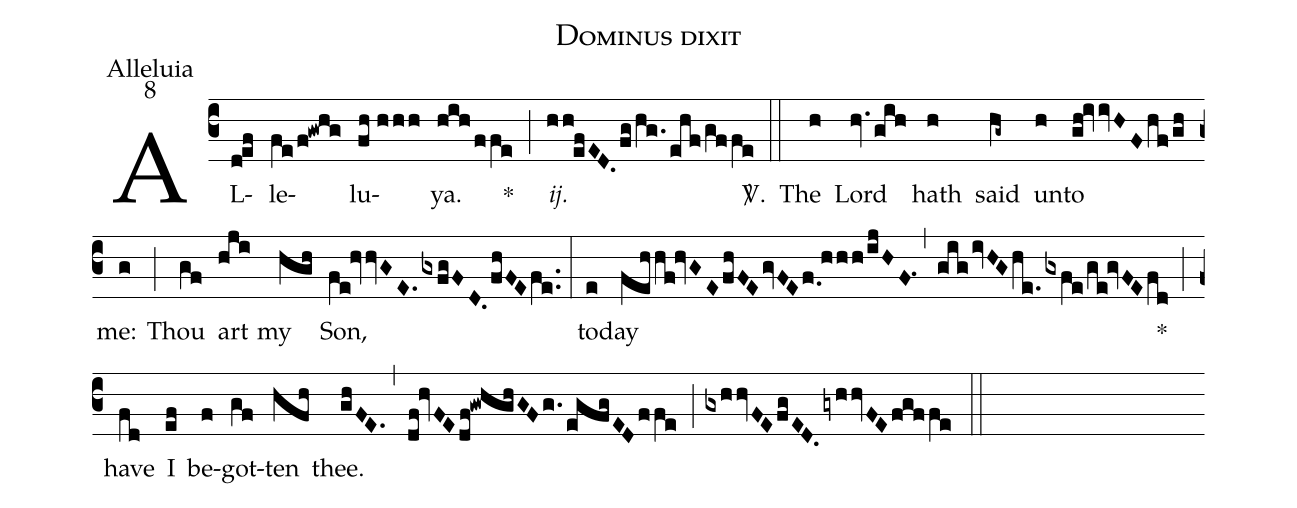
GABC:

name:Dominus dixit;
office-part:Alleluia;
mode:8;
%%
(c3) AL(d!ef)le(fe/f!gwhg)lu(fh//hhh)ya.(hih/ffe) *(;) <i>ij.</i>(hh!efED.0/fg/hg./ehf/gffe) <sp>V/</sp>.(::) The(h) Lord(hv./gih) hath(h) said(hg~) un(h)to(gh!ivvHF/hf/gh) me:(g) (;) Thou(gf) art(hji) my(hgh) Son,(fe!hvvGE./gxfgFD./fhFE/fe..) (:) to(e)day(fehhf!hvGE/fhFE/gvFE/f.0!hhh/ijHF.1) (,) (gig/ivHG/he./gxfe/ge!gvFE/fd) *(;) have(fd) I(ef) be(f)got(gf)ten(hfh) thee.(ghFE.) (,) (df!hvFE/df!gwhghGFg./egfgED/ffe) (;) (gxhhvFE/fgED.0/gyhhvFE/fgffe) (::)
